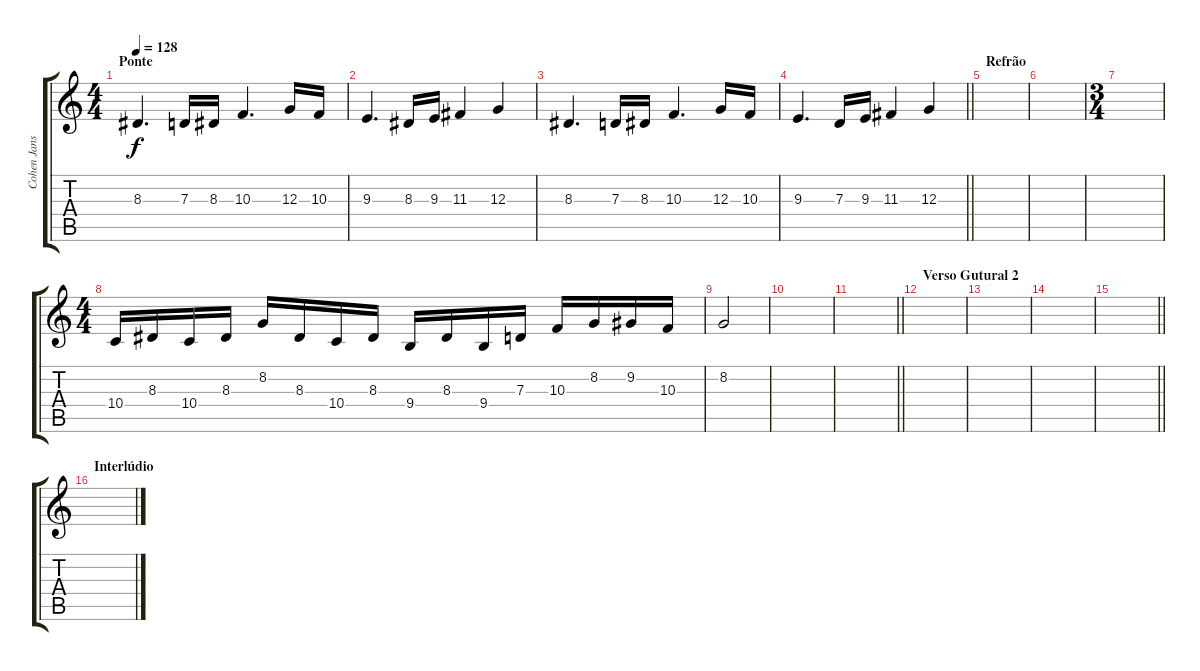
\track ("Cohen Jansen" "Cohen Jans") {instrument synthstrings1}
\staff {score tabs}
\tuning (E4 B3 G3 D3 A2 E2) {hide}
\ts (4 4)
\section ("" "Ponte")
\tempo 128
\clef g2
\ks c
8.3.4{d dy f} 7.3.16 8.3.16 10.3.4{d} 12.3.16 10.3.16 |
9.3.4{d} 8.3.16 9.3.16 11.3.4 12.3.4 |
8.3.4{d} 7.3.16 8.3.16 10.3.4{d} 12.3.16 10.3.16 |
\barLineRight lightlight
9.3.4{d} 7.3.16 9.3.16 11.3.4 12.3.4 |
\section ("" "Refrão")
|
|
\ts (3 4)
|
\ts (4 4)
10.4.16 8.3.16 10.4.16 8.3.16 8.2.16 8.3.16 10.4.16 8.3.16 9.4.16 8.3.16 9.4.16 7.3.16 10.3.16 8.2.16 9.2.16 10.3.16 |
8.2.2 |
|
\barLineRight lightlight
|
\section ("" "Verso Gutural 2")
|
|
|
\barLineRight lightlight
|
\section ("" "Interlúdio")
